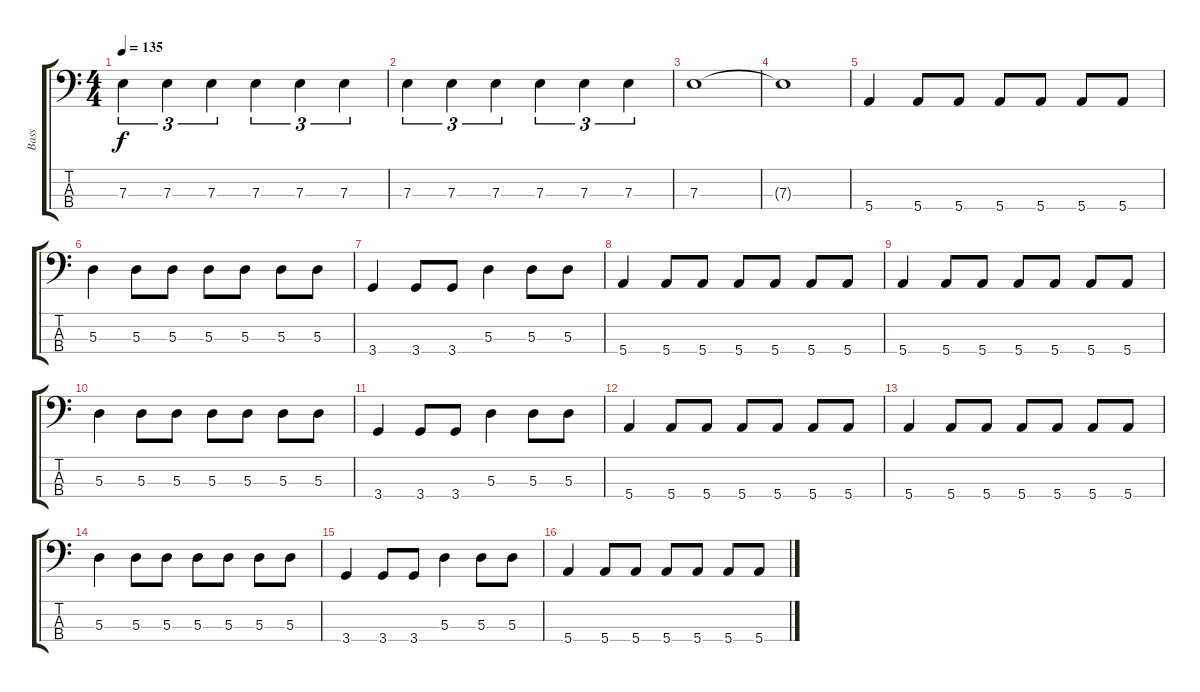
\track ("Bass" "Bass") {instrument electricbasspick}
\staff {score tabs}
\tuning (G2 D2 A1 E1) {hide}
\ts (4 4)
\tempo 135
\clef f4
\ks c
7.3.4{tu (3 2) dy f} 7.3.4{tu (3 2)} 7.3.4{tu (3 2)} 7.3.4{tu (3 2)} 7.3.4{tu (3 2)} 7.3.4{tu (3 2)} |
7.3.4{tu (3 2)} 7.3.4{tu (3 2)} 7.3.4{tu (3 2)} 7.3.4{tu (3 2)} 7.3.4{tu (3 2)} 7.3.4{tu (3 2)} |
7.3.1 |
7.3{t}.1 |
5.4.4 5.4.8 5.4.8 5.4.8 5.4.8 5.4.8 5.4.8 |
5.3.4 5.3.8 5.3.8 5.3.8 5.3.8 5.3.8 5.3.8 |
3.4.4 3.4.8 3.4.8 5.3.4 5.3.8 5.3.8 |
5.4.4 5.4.8 5.4.8 5.4.8 5.4.8 5.4.8 5.4.8 |
5.4.4 5.4.8 5.4.8 5.4.8 5.4.8 5.4.8 5.4.8 |
5.3.4 5.3.8 5.3.8 5.3.8 5.3.8 5.3.8 5.3.8 |
3.4.4 3.4.8 3.4.8 5.3.4 5.3.8 5.3.8 |
5.4.4 5.4.8 5.4.8 5.4.8 5.4.8 5.4.8 5.4.8 |
5.4.4 5.4.8 5.4.8 5.4.8 5.4.8 5.4.8 5.4.8 |
5.3.4 5.3.8 5.3.8 5.3.8 5.3.8 5.3.8 5.3.8 |
3.4.4 3.4.8 3.4.8 5.3.4 5.3.8 5.3.8 |
5.4.4 5.4.8 5.4.8 5.4.8 5.4.8 5.4.8 5.4.8
